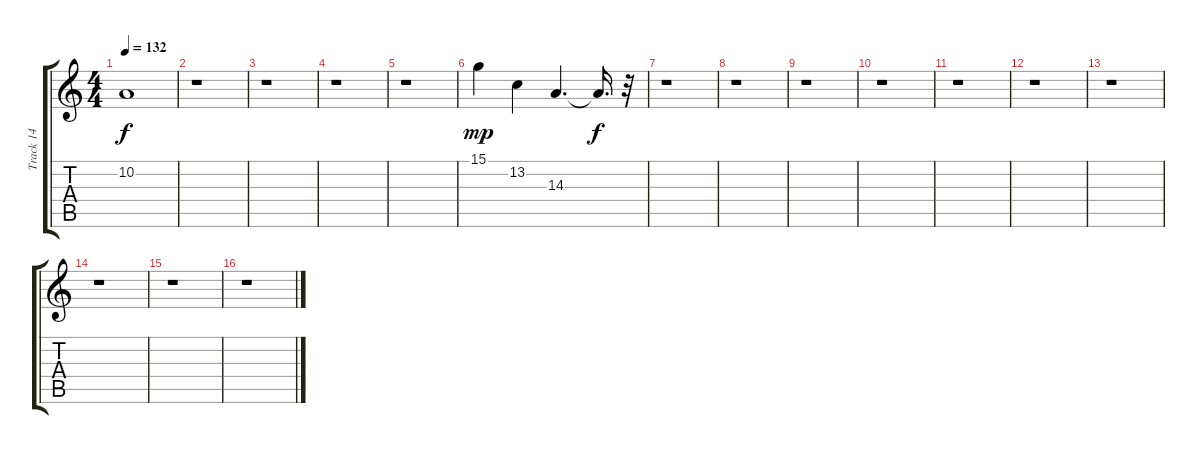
\track ("Track 14" "Track 14") {instrument harpsichord}
\staff {score tabs}
\tuning (E4 B3 G3 D3 A2 E2) {hide}
\ts (4 4)
\tempo 132
\clef g2
\ks c
10.2.1{dy f} |
r.1 |
r.1 |
r.1 |
r.1 |
15.1.4{dy mp} 13.2.4 14.3.4{d} 14.3{t}.16{d dy f} r.32 |
r.1 |
r.1 |
r.1 |
r.1 |
r.1 |
r.1 |
r.1 |
r.1 |
r.1 |
r.1
